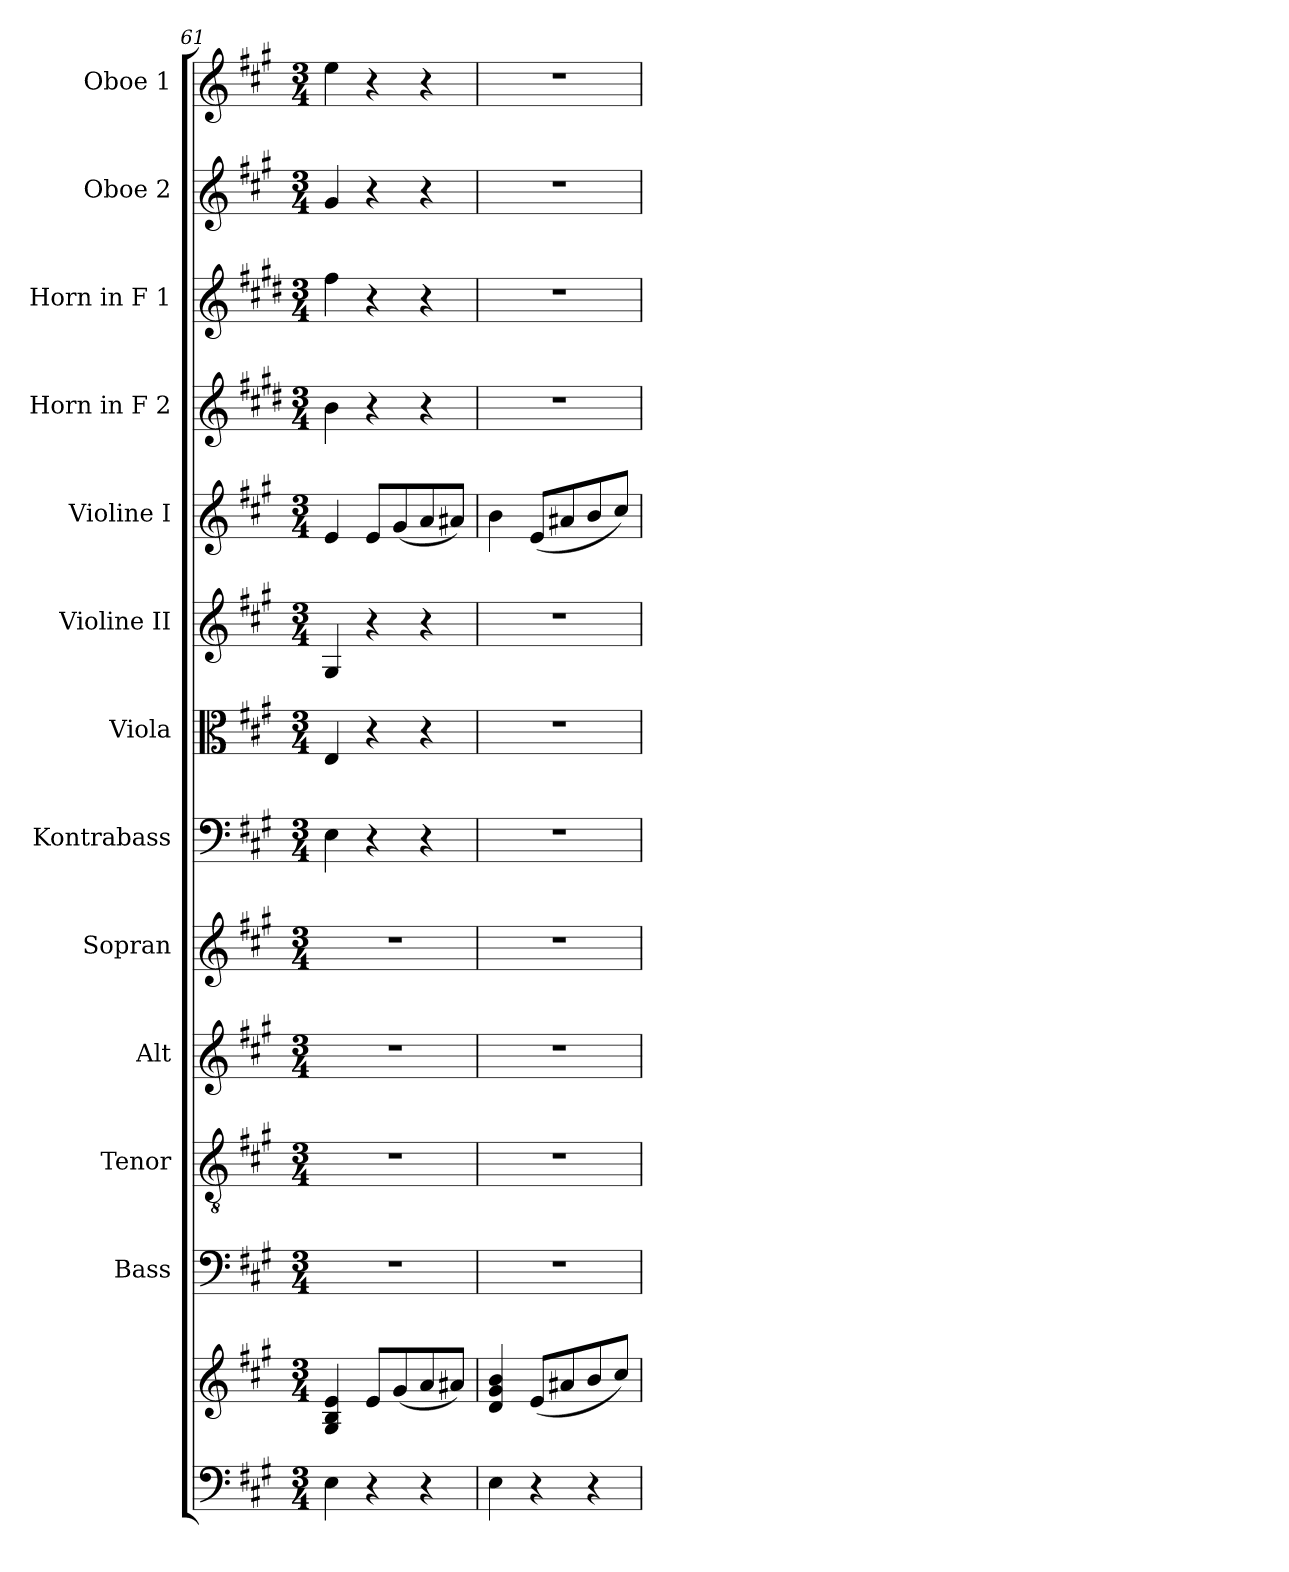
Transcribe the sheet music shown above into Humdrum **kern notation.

**kern	**kern	**kern	**kern	**kern	**kern	**kern	**kern	**kern	**kern	**kern	**kern	**kern	**kern
*part13	*part13	*part12	*part11	*part10	*part9	*part8	*part7	*part6	*part5	*part4	*part3	*part2	*part1
*staff14	*staff13	*staff12	*staff11	*staff10	*staff9	*staff8	*staff7	*staff6	*staff5	*staff4	*staff3	*staff2	*staff1
*	*	*I"Bass	*I"Tenor	*I"Alt	*I"Sopran	*I"Kontrabass	*I"Viola	*I"Violine II	*I"Violine I	*I"Horn in F 2	*I"Horn in F 1	*I"Oboe 2	*I"Oboe 1
*	*	*I'B.	*I'T.	*I'A.	*I'S.	*I'Kb.	*I'Vla.	*I'Vl. II	*I'Vl. I	*	*	*I'Ob.. 2	*I'Ob. 1
*clefF4	*clefG2	*clefF4	*clefGv2	*clefG2	*clefG2	*clefF4	*clefC3	*clefG2	*clefG2	*clefG2	*clefG2	*clefG2	*clefG2
*	*	*	*	*	*	*ITrd7c12	*	*	*	*ITrd4c7	*ITrd4c7	*	*
*k[f#c#g#]	*k[f#c#g#]	*k[f#c#g#]	*k[f#c#g#]	*k[f#c#g#]	*k[f#c#g#]	*k[f#c#g#]	*k[f#c#g#]	*k[f#c#g#]	*k[f#c#g#]	*k[f#c#g#]	*k[f#c#g#]	*k[f#c#g#]	*k[f#c#g#]
*A:	*A:	*A:	*A:	*A:	*A:	*A:	*A:	*A:	*A:	*A:	*A:	*A:	*A:
*M3/4	*M3/4	*M3/4	*M3/4	*M3/4	*M3/4	*M3/4	*M3/4	*M3/4	*M3/4	*M3/4	*M3/4	*M3/4	*M3/4
=61	=61	=61	=61	=61	=61	=61	=61	=61	=61	=61	=61	=61	=61
4E\	4G#/ 4B/ 4e/	2.r	2.r	2.r	2.r	4EE\	4E/	4G#/	4e/	4e\	4b\	4g#/	4ee\
4r	8e/L	.	.	.	.	4r	4r	4r	8e/L	4r	4r	4r	4r
.	(<8g#/	.	.	.	.	.	.	.	(<8g#/	.	.	.	.
4r	8a/	.	.	.	.	4r	4r	4r	8a/	4r	4r	4r	4r
.	8a#X/J)	.	.	.	.	.	.	.	8a#X/J)	.	.	.	.
=62	=62	=62	=62	=62	=62	=62	=62	=62	=62	=62	=62	=62	=62
4E\	4d/ 4g#/ 4b/	2.r	2.r	2.r	2.r	2.r	2.r	2.r	4b\	2.r	2.r	2.r	2.r
4r	(<8e/L	.	.	.	.	.	.	.	(<8e/L	.	.	.	.
.	8a#X/	.	.	.	.	.	.	.	8a#X/	.	.	.	.
4r	8b/	.	.	.	.	.	.	.	8b/	.	.	.	.
.	8cc#/J)	.	.	.	.	.	.	.	8cc#/J)	.	.	.	.
=	=	=	=	=	=	=	=	=	=	=	=	=	=
*-	*-	*-	*-	*-	*-	*-	*-	*-	*-	*-	*-	*-	*-
